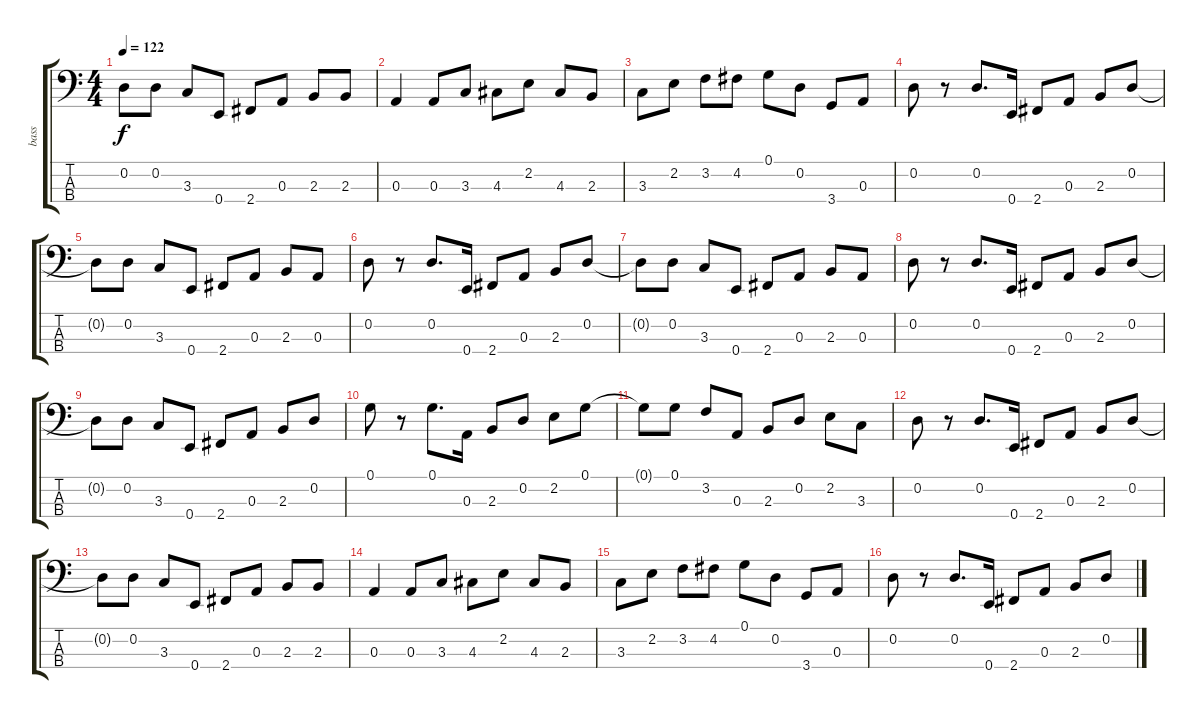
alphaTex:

\track ("bass" "bass") {instrument acousticbass}
\staff {score tabs}
\tuning (G2 D2 A1 E1) {hide}
\ts (4 4)
\tempo 122
\clef f4
\ks c
0.2{t}.8{dy f} 0.2.8 3.3.8 0.4.8 2.4.8 0.3.8 2.3.8 2.3.8 |
0.3.4 0.3.8 3.3.8 4.3.8 2.2.8 4.3.8 2.3.8 |
3.3.8 2.2.8 3.2.8 4.2.8 0.1.8 0.2.8 3.4.8 0.3.8 |
0.2.8 r.8 0.2.8{d} 0.4.16 2.4.8 0.3.8 2.3.8 0.2.8 |
0.2{t}.8 0.2.8 3.3.8 0.4.8 2.4.8 0.3.8 2.3.8 0.3.8 |
0.2.8 r.8 0.2.8{d} 0.4.16 2.4.8 0.3.8 2.3.8 0.2.8 |
0.2{t}.8 0.2.8 3.3.8 0.4.8 2.4.8 0.3.8 2.3.8 0.3.8 |
0.2.8 r.8 0.2.8{d} 0.4.16 2.4.8 0.3.8 2.3.8 0.2.8 |
0.2{t}.8 0.2.8 3.3.8 0.4.8 2.4.8 0.3.8 2.3.8 0.2.8 |
0.1.8 r.8 0.1.8{d} 0.3.16 2.3.8 0.2.8 2.2.8 0.1.8 |
0.1{t}.8 0.1.8 3.2.8 0.3.8 2.3.8 0.2.8 2.2.8 3.3.8 |
0.2.8 r.8 0.2.8{d} 0.4.16 2.4.8 0.3.8 2.3.8 0.2.8 |
0.2{t}.8 0.2.8 3.3.8 0.4.8 2.4.8 0.3.8 2.3.8 2.3.8 |
0.3.4 0.3.8 3.3.8 4.3.8 2.2.8 4.3.8 2.3.8 |
3.3.8 2.2.8 3.2.8 4.2.8 0.1.8 0.2.8 3.4.8 0.3.8 |
0.2.8 r.8 0.2.8{d} 0.4.16 2.4.8 0.3.8 2.3.8 0.2.8
